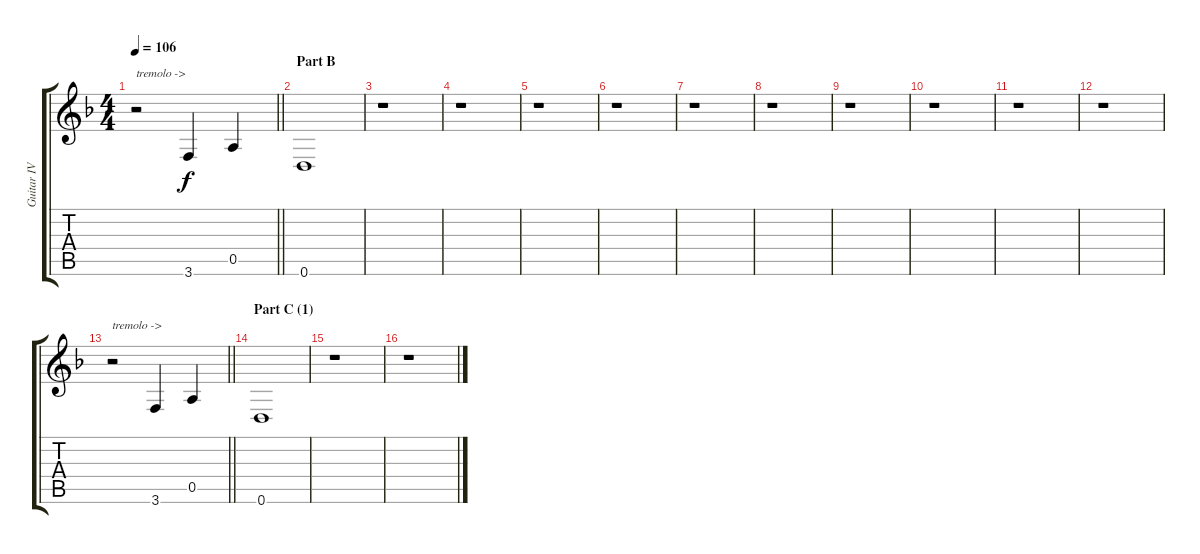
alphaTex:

\track ("Guitar IV (Inoran)" "Guitar IV ") {instrument distortionguitar}
\staff {score tabs}
\tuning (D4 A3 Gb3 D3 A2 D2) {hide}
\ts (4 4)
\tempo 106
\clef g2
\barLineRight lightlight
\ks f
r.2{txt "tremolo ->" dy f} 3.6.4 0.5.4 |
\section ("" "Part B")
0.6.1 |
r.1 |
r.1 |
r.1 |
r.1 |
r.1 |
r.1 |
r.1 |
r.1 |
r.1 |
r.1 |
\barLineRight lightlight
r.2{txt "tremolo ->"} 3.6.4 0.5.4 |
\section ("" "Part C (1)")
0.6.1 |
r.1 |
r.1
